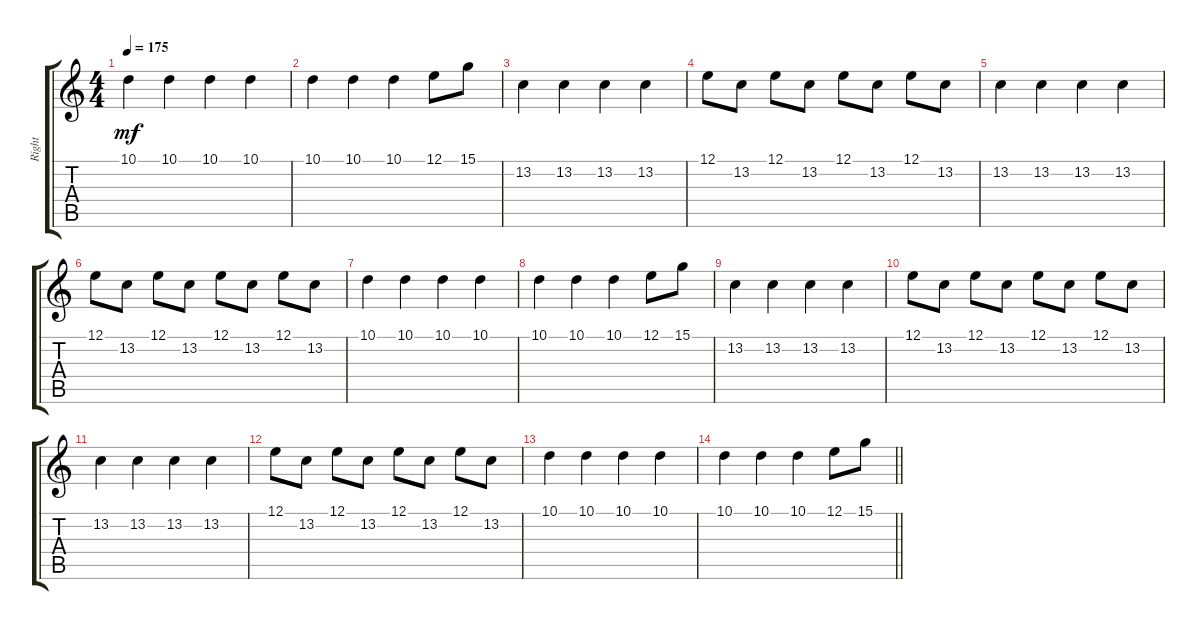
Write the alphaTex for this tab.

\track ("Right" "Right") {instrument lead3calliope}
\staff {score tabs}
\tuning (E4 B3 G3 D3 A2 E2) {hide}
\ts (4 4)
\tempo 175
\clef g2
\ks c
10.1.4{dy mf} 10.1.4 10.1.4 10.1.4 |
10.1.4 10.1.4 10.1.4 12.1.8 15.1.8 |
13.2.4 13.2.4 13.2.4 13.2.4 |
12.1.8 13.2.8 12.1.8 13.2.8 12.1.8 13.2.8 12.1.8 13.2.8 |
13.2.4 13.2.4 13.2.4 13.2.4 |
12.1.8 13.2.8 12.1.8 13.2.8 12.1.8 13.2.8 12.1.8 13.2.8 |
10.1.4 10.1.4 10.1.4 10.1.4 |
10.1.4 10.1.4 10.1.4 12.1.8 15.1.8 |
13.2.4 13.2.4 13.2.4 13.2.4 |
12.1.8 13.2.8 12.1.8 13.2.8 12.1.8 13.2.8 12.1.8 13.2.8 |
13.2.4 13.2.4 13.2.4 13.2.4 |
12.1.8 13.2.8 12.1.8 13.2.8 12.1.8 13.2.8 12.1.8 13.2.8 |
10.1.4 10.1.4 10.1.4 10.1.4 |
\barLineRight lightlight
10.1.4 10.1.4 10.1.4 12.1.8 15.1.8
